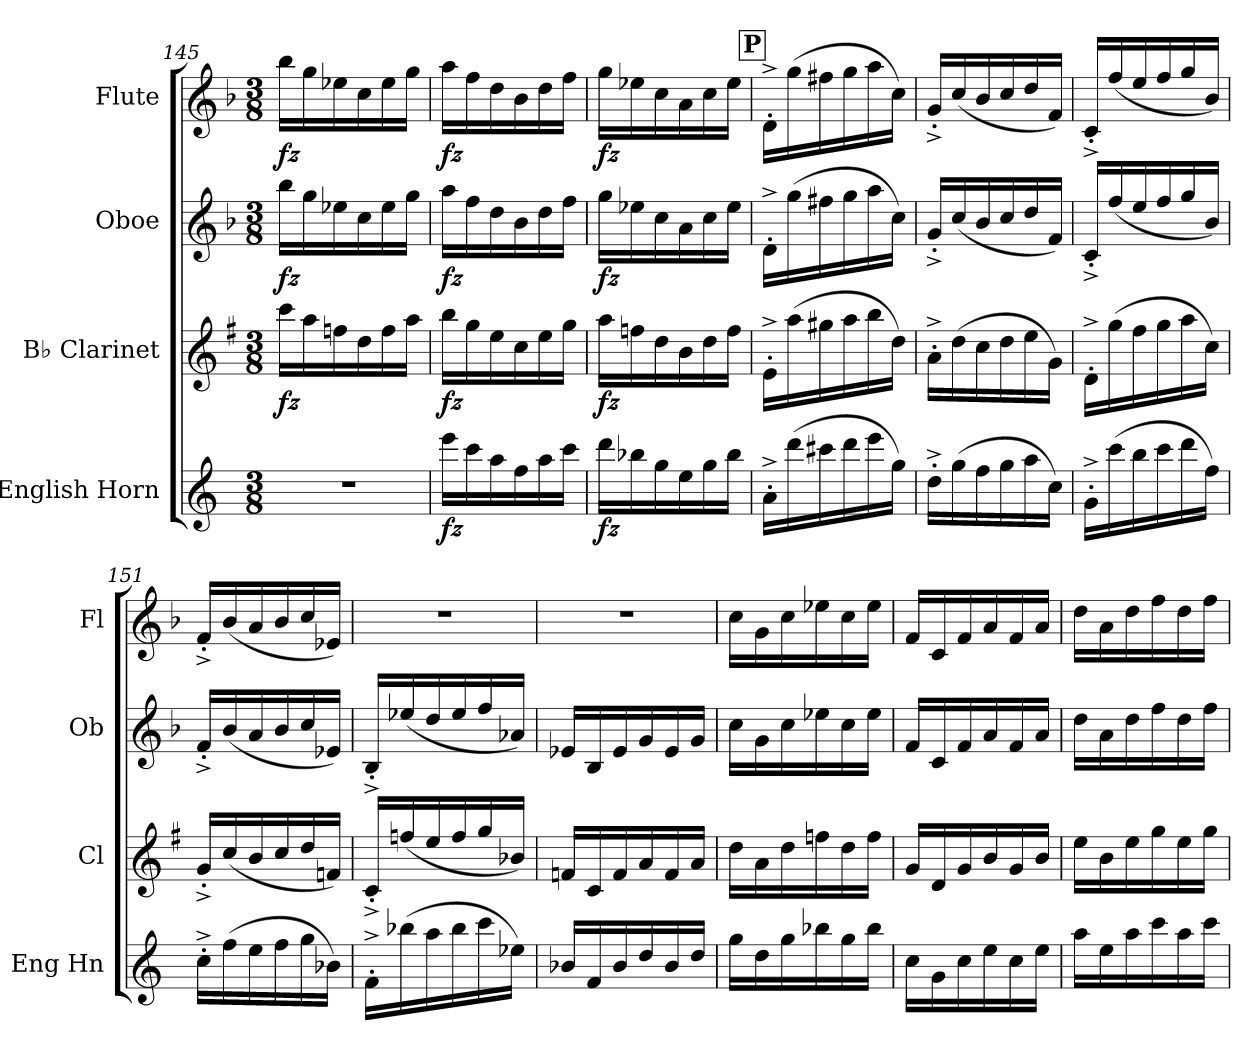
**kern	**dynam	**kern	**dynam	**kern	**dynam	**kern	**dynam
*part4	*part4	*part3	*part3	*part2	*part2	*part1	*part1
*staff4	*staff4	*staff3	*staff3	*staff2	*staff2	*staff1	*staff1
*I"English Horn	*	*I"B♭ Clarinet	*	*I"Oboe	*	*I"Flute	*
*I'Eng Hn	*	*I'Cl	*	*I'Ob	*	*I'Fl	*
!!LO:LB:g=z
*clefG2	*	*clefG2	*	*clefG2	*	*clefG2	*
*ITrd4c7	*	*ITrd1c2	*	*	*	*	*
*k[b-]	*	*k[b-]	*	*k[b-]	*	*k[b-]	*
*M3/8	*	*M3/8	*	*M3/8	*	*M3/8	*
=145	=145	=145	=145	=145	=145	=145	=145
!	!	!	!LO:DY:b	!	!LO:DY:b	!	!LO:DY:b
4.r	.	16bb-\LL	fz	16bb-\LL	fz	16bb-\LL	fz
.	.	16gg\	.	16gg\	.	16gg\	.
.	.	16ee-X\	.	16ee-X\	.	16ee-X\	.
.	.	16cc\	.	16cc\	.	16cc\	.
.	.	16ee-\	.	16ee-\	.	16ee-\	.
.	.	16gg\JJ	.	16gg\JJ	.	16gg\JJ	.
=146	=146	=146	=146	=146	=146	=146	=146
!	!LO:DY:b	!	!LO:DY:b	!	!LO:DY:b	!	!LO:DY:b
16aa\LL	fz	16aa\LL	fz	16aa\LL	fz	16aa\LL	fz
16ff\	.	16ff\	.	16ff\	.	16ff\	.
16dd\	.	16dd\	.	16dd\	.	16dd\	.
16b-\	.	16b-\	.	16b-\	.	16b-\	.
16dd\	.	16dd\	.	16dd\	.	16dd\	.
16ff\JJ	.	16ff\JJ	.	16ff\JJ	.	16ff\JJ	.
=147	=147	=147	=147	=147	=147	=147	=147
!	!LO:DY:b	!	!LO:DY:b	!	!LO:DY:b	!	!LO:DY:b
16gg\LL	fz	16gg\LL	fz	16gg\LL	fz	16gg\LL	fz
16ee-X\	.	16ee-X\	.	16ee-X\	.	16ee-X\	.
16cc\	.	16cc\	.	16cc\	.	16cc\	.
16a\	.	16a\	.	16a\	.	16a\	.
16cc\	.	16cc\	.	16cc\	.	16cc\	.
16ee-\JJ	.	16ee-\JJ	.	16ee-\JJ	.	16ee-\JJ	.
!!LO:REH:place=s1:a:B:fs=14:t=P
=148	=148	=148	=148	=148	=148	=148	=148
16d^'\LL	.	16d^'\LL	.	16d^'\LL	.	16d^'\LL	.
(16gg\	.	(16gg\	.	(16gg\	.	(16gg\	.
16ff#X\	.	16ff#X\	.	16ff#X\	.	16ff#X\	.
16gg\	.	16gg\	.	16gg\	.	16gg\	.
16aa\	.	16aa\	.	16aa\	.	16aa\	.
16cc\JJ)	.	16cc\JJ)	.	16cc\JJ)	.	16cc\JJ)	.
=149	=149	=149	=149	=149	=149	=149	=149
16g'^\LL	.	16g'^\LL	.	16g'^/LL	.	16g'^/LL	.
(16cc\	.	(16cc\	.	(16cc/	.	(16cc/	.
16b-\	.	16b-\	.	16b-/	.	16b-/	.
16cc\	.	16cc\	.	16cc/	.	16cc/	.
16dd\	.	16dd\	.	16dd/	.	16dd/	.
16f\JJ)	.	16f\JJ)	.	16f/JJ)	.	16f/JJ)	.
=150	=150	=150	=150	=150	=150	=150	=150
16c'^\LL	.	16c'^\LL	.	16c'^/LL	.	16c'^/LL	.
(16ff\	.	(16ff\	.	(16ff/	.	(16ff/	.
16ee\	.	16ee\	.	16ee/	.	16ee/	.
16ff\	.	16ff\	.	16ff/	.	16ff/	.
16gg\	.	16gg\	.	16gg/	.	16gg/	.
16b-\JJ)	.	16b-\JJ)	.	16b-/JJ)	.	16b-/JJ)	.
!!LO:PB:g=z
=151	=151	=151	=151	=151	=151	=151	=151
16f^'\LL	.	16f^'/LL	.	16f^'/LL	.	16f^'/LL	.
(16b-\	.	(16b-/	.	(16b-/	.	(16b-/	.
16a\	.	16a/	.	16a/	.	16a/	.
16b-\	.	16b-/	.	16b-/	.	16b-/	.
16cc\	.	16cc/	.	16cc/	.	16cc/	.
16e-X\JJ)	.	16e-X/JJ)	.	16e-X/JJ)	.	16e-X/JJ)	.
=152	=152	=152	=152	=152	=152	=152	=152
16B-'^\LL	.	16B-'^/LL	.	16B-'^/LL	.	4.r	.
(16ee-X\	.	(16ee-X/	.	(16ee-X/	.	.	.
16dd\	.	16dd/	.	16dd/	.	.	.
16ee-\	.	16ee-/	.	16ee-/	.	.	.
16ff\	.	16ff/	.	16ff/	.	.	.
16a-X\JJ)	.	16a-X/JJ)	.	16a-X/JJ)	.	.	.
=153	=153	=153	=153	=153	=153	=153	=153
16e-X/LL	.	16e-X/LL	.	16e-X/LL	.	4.r	.
16B-/	.	16B-/	.	16B-/	.	.	.
16e-/	.	16e-/	.	16e-/	.	.	.
16g/	.	16g/	.	16g/	.	.	.
16e-/	.	16e-/	.	16e-/	.	.	.
16g/JJ	.	16g/JJ	.	16g/JJ	.	.	.
=154	=154	=154	=154	=154	=154	=154	=154
16cc\LL	.	16cc\LL	.	16cc\LL	.	16cc\LL	.
16g\	.	16g\	.	16g\	.	16g\	.
16cc\	.	16cc\	.	16cc\	.	16cc\	.
16ee-X\	.	16ee-X\	.	16ee-X\	.	16ee-X\	.
16cc\	.	16cc\	.	16cc\	.	16cc\	.
16ee-\JJ	.	16ee-\JJ	.	16ee-\JJ	.	16ee-\JJ	.
=155	=155	=155	=155	=155	=155	=155	=155
16f\LL	.	16f/LL	.	16f/LL	.	16f/LL	.
16c\	.	16c/	.	16c/	.	16c/	.
16f\	.	16f/	.	16f/	.	16f/	.
16a\	.	16a/	.	16a/	.	16a/	.
16f\	.	16f/	.	16f/	.	16f/	.
16a\JJ	.	16a/JJ	.	16a/JJ	.	16a/JJ	.
=156	=156	=156	=156	=156	=156	=156	=156
16dd\LL	.	16dd\LL	.	16dd\LL	.	16dd\LL	.
16a\	.	16a\	.	16a\	.	16a\	.
16dd\	.	16dd\	.	16dd\	.	16dd\	.
16ff\	.	16ff\	.	16ff\	.	16ff\	.
16dd\	.	16dd\	.	16dd\	.	16dd\	.
16ff\JJ	.	16ff\JJ	.	16ff\JJ	.	16ff\JJ	.
=	=	=	=	=	=	=	=
*-	*-	*-	*-	*-	*-	*-	*-
